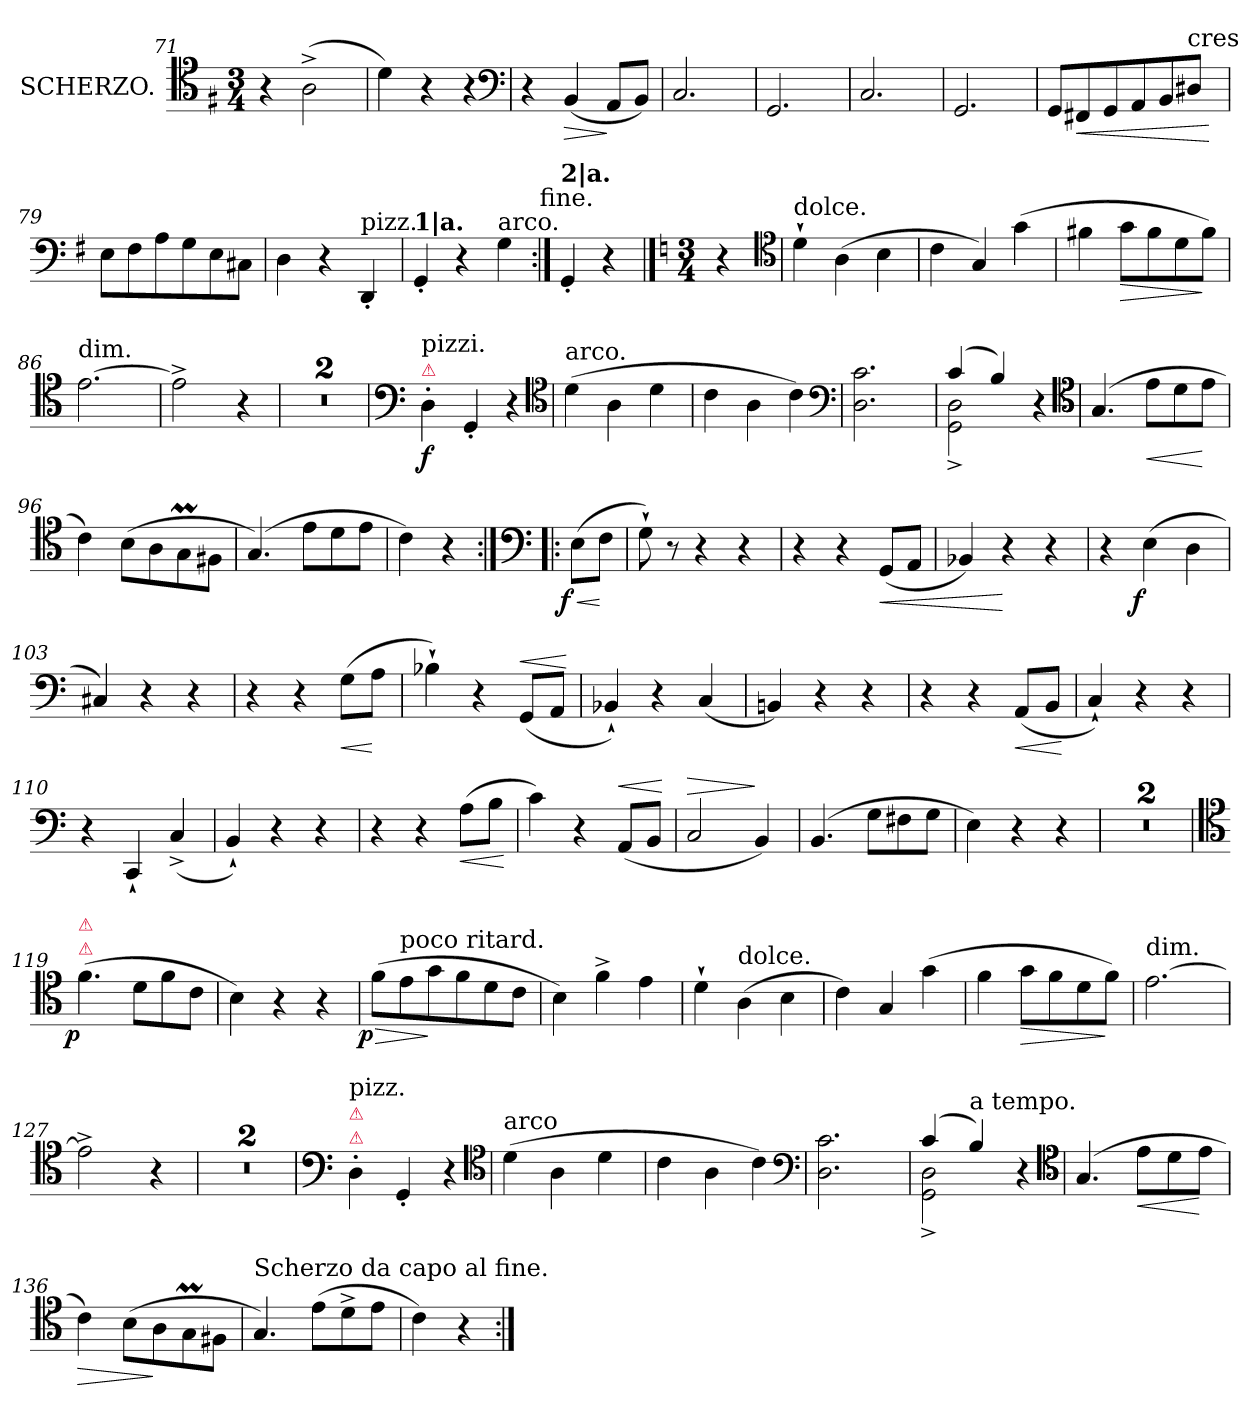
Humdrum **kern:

**kern	**dynam
*part1	*part1
*staff1	*staff1
*I"SCHERZO.	*
*clefC4	*
*k[f#]	*
*G:	*
*M3/4	*
=71	=71
4r	.
(>2A^<	.
=72	=72
4d)	.
4r	.
4r	.
*clefF4	*
=73	=73
4r	.
!	!LO:HP:b
(<4BB	>
8AAL	]
8BBJ)	.
=74	=74
2.C	.
=75	=75
2.GG	.
=76	=76
2.C	.
=77	=77
2.GG	.
=78	=78
8GGL	.
!	!LO:HP:b
8FF#X	<
8GG	.
8AA	.
8BB	.
!LO:TX:t=cres	!
8D#XJ	.
.	[
=79	=79
8EL	.
8F#	.
8A	.
8G	.
8E	.
8C#XJ	.
=80	=80
4D	.
4r	.
!LO:TX:a:t=pizz.	!
4DD'<	.
=81	=81
!LO:TX:a:B:t=1|a.	!
4GG'<	.
4r	.
!LO:TX:a:t=arco.	!
4G	.
!LO:TX:a:t=fine.	!
=:|!	=:|!
!LO:TX:a:B:t=2|a.	!
4GG'<	.
4r	.
==82	==82
*k[]	*
*M3/4	*
4r	.
*clefC4	*
=83	=83
!LO:TX:a:t=dolce.	!
4d`>	.
(>4A	.
4B	.
=84	=84
4c	.
4G/)	.
(>4g	.
=85	=85
4f#X	.
!	!LO:HP:b
8gL	>
8f#	.
8d	.
8f#J)	]
=86	=86
!LO:TX:t=dim.	!
[2.e	.
=87	=87
2e^<]	.
4r	.
=88	=88
2.rF	.
=89	=89
2.rF	.
=90	=90
*clefF4	*
!LO:TX:a:color=crimson:t=⚠	!
!LO:TX:a:t=pizzi.	!
4D'>	f
4GG'<	.
4r	.
*clefC4	*
=91	=91
!LO:TX:a:t=arco.	!
(>4d	.
4A	.
4d	.
=92	=92
4c	.
4A	.
4c)	.
*clefF4	*
=93	=93
2.D 2.c	.
=94	=94
*^	*
(<4c	2GG^ 2D^	.
4B)	.	.
4r	4rGGyy	.
*v	*v	*
*clefC4	*
=95	=95
(>4.G	.
!	!LO:HP:b
8eL	<
8d	.
8eJ	[
=96	=96
4c)	.
(>8B\L	.
8A	.
8GM	.
8F#XJ	.
=97	=97
(>4.G)	.
8eL	.
8d	.
8eJ	.
=	=
4c)	.
4r	.
=98:|!|:	=98:|!|:
*clefF4	*
!	!LO:HP:b
!	!LO:DY:n=1:rj
(>8EL	< f
8FJ	[
=99	=99
8G`>)	.
8r	.
4r	.
4r	.
=100	=100
4r	.
4r	.
!	!LO:HP:b
(<8GGL	<
8AAJ	.
=101	=101
4BB-X)	.
4r	[
4r	.
=102	=102
4r	.
!	!LO:DY:rj
(>4E	f
4D	.
=103	=103
4C#X)	.
4r	.
4r	.
=104	=104
4r	.
4r	.
!	!LO:HP:b
(>8GL	<
8AJ	[
=105	=105
4B-X`>)	.
4r	.
!	!LO:HP:a
(<8GGL	<
8AAJ	.
.	[
=106	=106
4BB-X`<)	.
4r	.
(<4C	.
=107	=107
4BBn)	.
4r	.
4r	.
=108	=108
4r	.
4r	.
!	!LO:HP:b
(<8AAL	<
8BBJ	.
.	[
=109	=109
4C`<)	.
4r	.
4r	.
=110	=110
4r	.
4CC`>	.
(<4C^>	.
=111	=111
4BB`<)	.
4r	.
4r	.
=112	=112
4r	.
4r	.
!	!LO:HP:b
(>8AL	<
8BJ	.
.	[
=113	=113
4c)	.
4r	.
!	!LO:HP:a
(<8AAL	<
8BBJ	.
.	[
=114	=114
!	!LO:HP:a
2C	>
4BB)	]
=115	=115
(>4.BB	.
8GL	.
8F#X	.
8GJ	.
=116	=116
4E)	.
4r	.
4r	.
=117	=117
2.rF	.
=118	=118
2.rF	.
=119	=119
*clefC4	*
!LO:TX:a:color=crimson:t=⚠	!
!LO:TX:a:color=crimson:t=⚠	!
!	!LO:DY:rj
(>4.f	p
8dL	.
8f	.
8cJ	.
=120	=120
4B)	.
4r	.
4r	.
=121	=121
!	!LO:HP:b
!	!LO:DY:n=1:rj
(>8fL	> p
!LO:TX:a:t=poco ritard.	!
8e	.
8g	]
8f	.
8d	.
8cJ	.
=122	=122
4B)	.
4f^<	.
4e	.
=123	=123
4d`>	.
!LO:TX:a:t=dolce.	!
(>4A	.
4B	.
=124	=124
4c)	.
4G	.
(>4g	.
=125	=125
4f	.
!	!LO:HP:b
8gL	>
8f	.
8d	.
8fJ)	]
=126	=126
!LO:TX:t=dim.	!
[2.e	.
=127	=127
2e^<]	.
4r	.
=128	=128
2.rc	.
=129	=129
2.rc	.
=130	=130
*clefF4	*
!LO:TX:a:color=crimson:t=⚠	!
!LO:TX:a:color=crimson:t=⚠	!
!LO:TX:a:t=pizz.	!
4D'>	.
4GG'<	.
4r	.
*clefC4	*
=131	=131
!LO:TX:a:t=arco	!
(>4d	.
4A	.
4d	.
=132	=132
4c	.
4A	.
4c)	.
*clefF4	*
=133	=133
2.D 2.c	.
=134	=134
*^	*
(<4c	2GG^< 2D^<	.
!LO:TX:a:t=a tempo.	!	!
4B)	.	.
4r	4rGGyy	.
*v	*v	*
*clefC4	*
=135	=135
(>4.G	.
!	!LO:HP:b
8eL	<
8d	.
8eJ	[
=136	=136
!	!LO:HP:b
4c)	>
(>8B\L	.
8A	]
8GM	.
8F#XJ	.
=137	=137
!LO:TX:a:t=Scherzo da capo al fine.	!
4.G/)	.
(>8eL	.
8d^<	.
8eJ	.
=138	=138
4c)	.
4r	.
=:|!	=:|!
*-	*-
